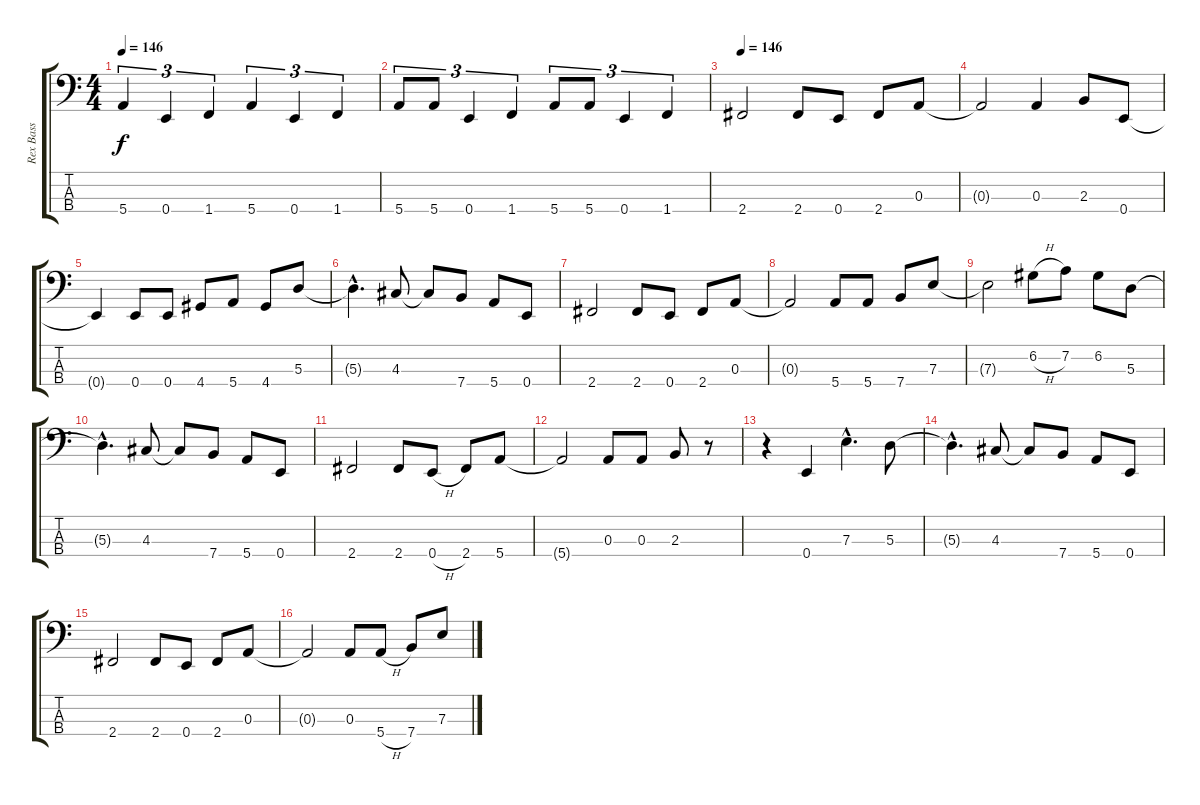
\track ("Rex Bass" "Rex Bass") {instrument electricbasspick}
\staff {score tabs}
\tuning (G2 D2 A1 E1) {hide}
\ts (4 4)
\tempo 146
\clef f4
\ks c
5.4.4{tu (3 2) dy f} 0.4.4{tu (3 2)} 1.4.4{tu (3 2)} 5.4.4{tu (3 2)} 0.4.4{tu (3 2)} 1.4.4{tu (3 2)} |
5.4.8{tu (3 2)} 5.4.8{tu (3 2)} 0.4.4{tu (3 2)} 1.4.4{tu (3 2)} 5.4.8{tu (3 2)} 5.4.8{tu (3 2)} 0.4.4{tu (3 2)} 1.4.4{tu (3 2)} |
\tempo 146
2.4.2 2.4.8 0.4.8 2.4.8 0.3.8 |
0.3{t}.2 0.3.4 2.3.8 0.4.8 |
0.4{t}.4 0.4.8 0.4.8 4.4.8 5.4.8 4.4.8 5.3.8 |
5.3{hac t}.4{d} 4.3.8 4.3{t}.8 7.4.8 5.4.8 0.4.8 |
2.4.2 2.4.8 0.4.8 2.4.8 0.3.8 |
0.3{t}.2 5.4.8 5.4.8 7.4.8 7.3.8 |
7.3{t}.2 6.2{h}.8 7.2.8 6.2.8 5.3.8 |
5.3{hac t}.4{d} 4.3.8 4.3{t}.8 7.4.8 5.4.8 0.4.8 |
2.4.2 2.4.8 0.4{h}.8 2.4.8 5.4.8 |
5.4{t}.2 0.3.8 0.3.8 2.3.8 r.8 |
r.4 0.4.4 7.3{hac}.4{d} 5.3.8 |
5.3{hac t}.4{d} 4.3.8 4.3{t}.8 7.4.8 5.4.8 0.4.8 |
2.4.2 2.4.8 0.4.8 2.4.8 0.3.8 |
0.3{t}.2 0.3.8 5.4{h}.8 7.4.8 7.3.8
